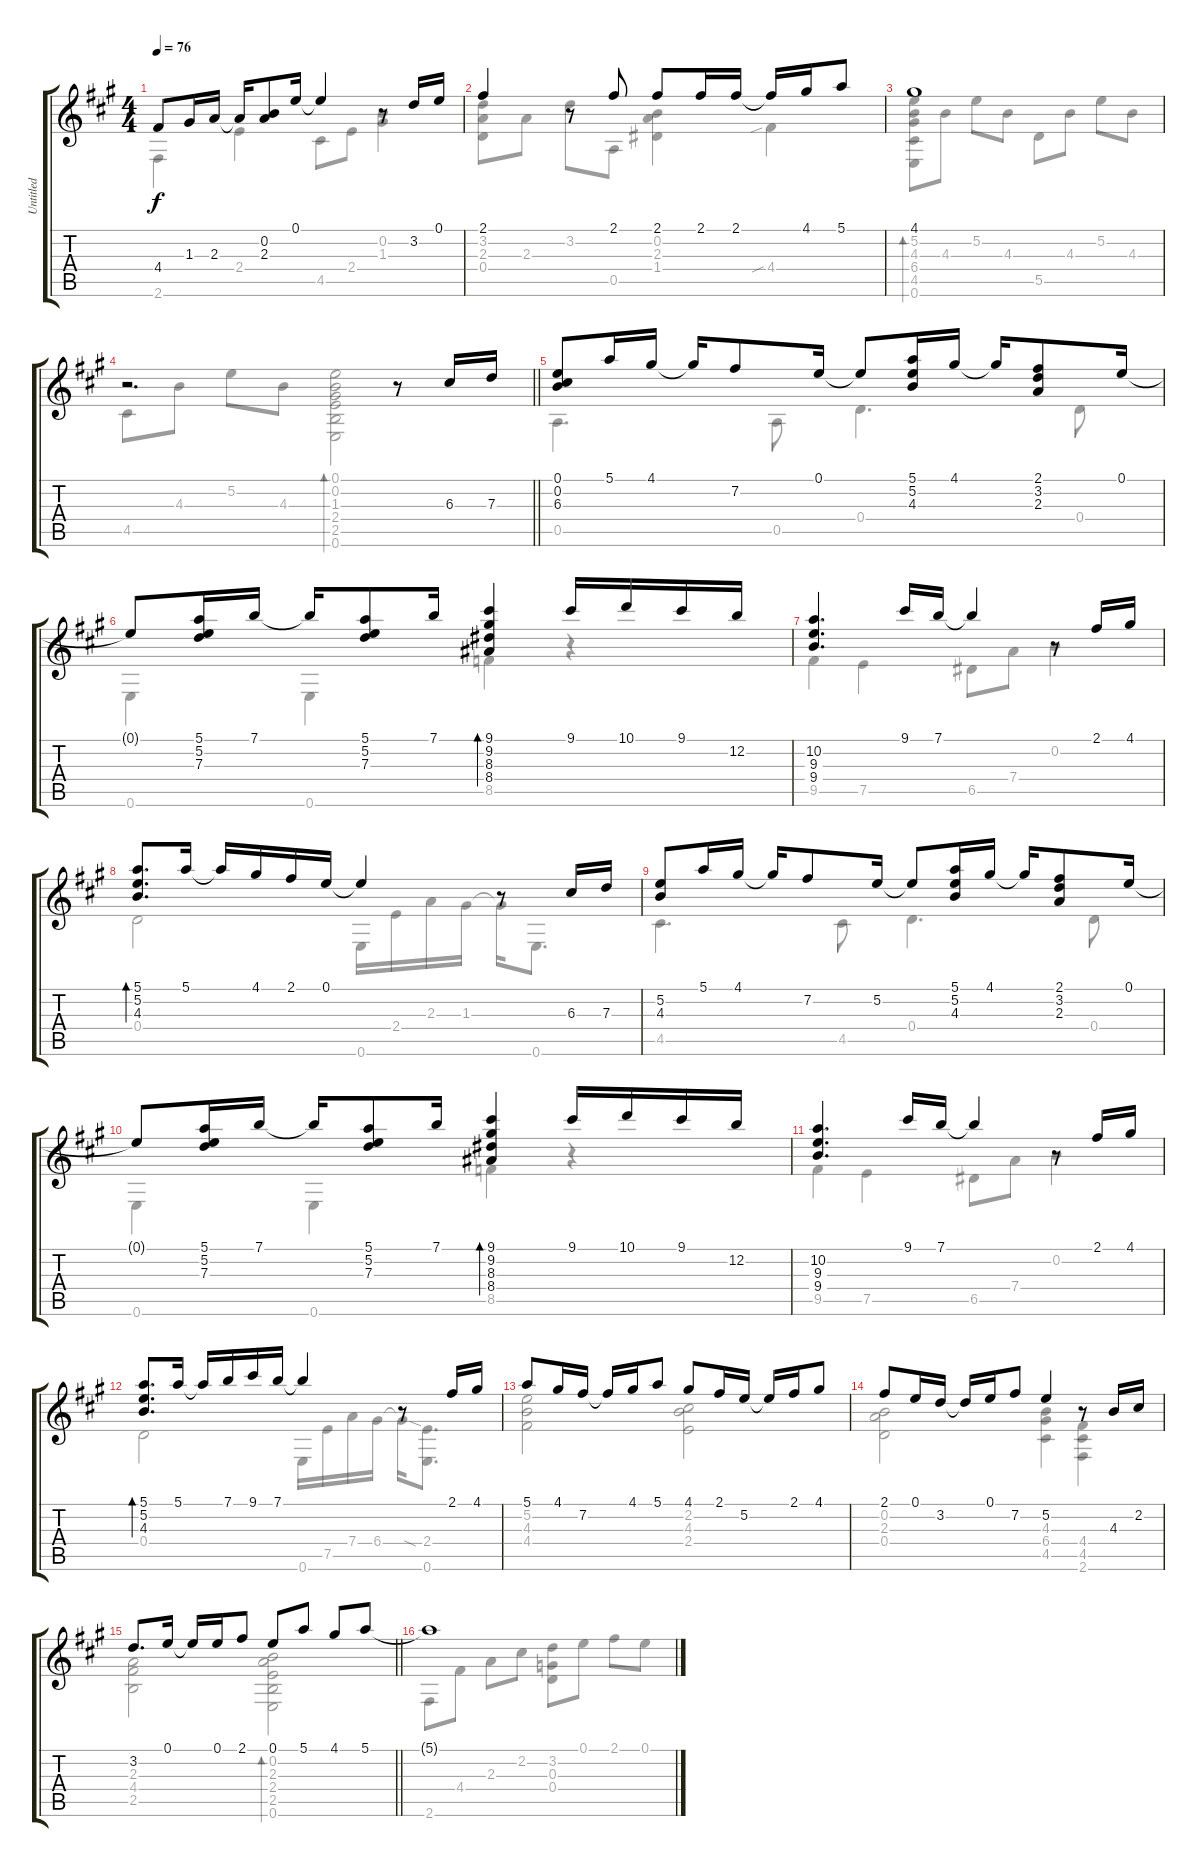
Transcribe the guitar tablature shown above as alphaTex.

\track ("Untitled" "Untitled") {instrument acousticguitarnylon}
\staff {score tabs}
\tuning (E4 B3 G3 D3 A2 E2) {hide}
\voice
\ts (4 4)
\tempo 76
\clef g2
\ks a
4.4.8{dy f} 1.3.16 2.3.16 2.3{t}.16 (0.2 2.3).8 0.1.16 0.1{t}.4 r.8 3.2.16 0.1.16 |
2.1.4 r.8 2.1.8 2.1.8 2.1.16 2.1.16 2.1{t}.16 4.1.16 5.1.8 |
4.1.1 |
\barLineRight lightlight
r.2{d} r.8 6.3.16 7.3.16 |
(0.1 0.2 6.3).8 5.1.16 4.1.16 4.1{t}.16 7.2.8 0.1.16 0.1{t}.8 (5.1 5.2 4.3).16 4.1.16 4.1{t}.16 (2.1 3.2 2.3).8 0.1.16 |
0.1{t}.8 (5.1 5.2 7.3).16 7.1.16 7.1{t}.16 (5.1 5.2 7.3).8 7.1.16 (9.1 9.2 8.3 8.4).4{bd 30} 9.1.16 10.1.16 9.1.16 12.2.16 |
(10.2 9.3 9.4).4{d} 9.1.16 7.1.16 7.1{t}.4 r.8 2.1.16 4.1.16 |
(5.1 5.2 4.3).8{d bd 30} 5.1.16 5.1{t}.16 4.1.16 2.1.16 0.1.16 0.1{t}.4 r.8 6.3.16 7.3.16 |
(5.2 4.3).8 5.1.16 4.1.16 4.1{t}.16 7.2.8 5.2.16 5.2{t}.8 (5.1 5.2 4.3).16 4.1.16 4.1{t}.16 (2.1 3.2 2.3).8 0.1.16 |
0.1{t}.8 (5.1 5.2 7.3).16 7.1.16 7.1{t}.16 (5.1 5.2 7.3).8 7.1.16 (9.1 9.2 8.3 8.4).4{bd 30} 9.1.16 10.1.16 9.1.16 12.2.16 |
(10.2 9.3 9.4).4{d} 9.1.16 7.1.16 7.1{t}.4 r.8 2.1.16 4.1.16 |
(5.1 5.2 4.3).8{d bd 30} 5.1.16 5.1{t}.16 7.1.16 9.1.16 7.1.16 7.1{t}.4 r.8 2.1.16 4.1.16 |
5.1.8 4.1.16 7.2.16 7.2{t}.16 4.1.16 5.1.8 4.1.8 2.1.16 5.2.16 5.2{t}.16 2.1.16 4.1.8 |
2.1.8 0.1.16 3.2.16 3.2{t}.16 0.1.16 7.2.8 5.2.4 r.8 4.3.16 2.2.16 |
\barLineRight lightlight
3.2.8{d} 0.1.16 0.1{t}.16 0.1.16 2.1.8 0.1.8 5.1.8 4.1.8 5.1.8 |
5.1{t}.1
\voice
\clef g2
\ottava regular
\simile none
\ks a
2.6.4{dy f} 2.4.4 4.5.8 2.4.8 (0.2 1.3).4 |
(3.2 2.3 0.4).8 2.3.8 3.2.8 0.5.8 (0.2 2.3 1.4).4 4.4{sib}.4 |
(5.2 4.3 6.4 4.5 0.6).8{bd 30} 4.3.8 5.2.8 4.3.8 5.5.8 4.3.8 5.2.8 4.3.8 |
\barLineRight lightlight
4.5.8 4.3.8 5.2.8 4.3.8 (0.1 0.2 1.3 2.4 2.5 0.6).2{bd 30} |
0.5.4{d} 0.5.8 0.4.4{d} 0.4.8 |
0.6.4 0.6.4 8.5.4 r.4 |
9.5.4 7.5.4 6.5.8 7.4.8 0.2.4 |
0.4.2 0.6.16 2.4.16 2.3.16 1.3.16 1.3{t}.16 0.6.8{d} |
4.5.4{d} 4.5.8 0.4.4{d} 0.4.8 |
0.6.4 0.6.4 8.5.4 r.4 |
9.5.4 7.5.4 6.5.8 7.4.8 0.2.4 |
0.4.2 0.6.16 7.5.16 7.4.16 6.4.16 6.4{sod t}.16 (2.4 0.6).8{d} |
(5.2 4.3 4.4).2 (2.2 4.3 2.4).2 |
(0.2 2.3 0.4).2 (4.3 6.4 4.5).4 (4.4 4.5 2.6).4 |
\barLineRight lightlight
(2.3 4.4 2.5).2 (0.2 2.3 2.4 2.5 0.6).2{bd 30} |
2.6.8 4.4.8 2.3.8 2.2.8 (3.2 0.3 0.4).8 0.1.8 2.1.8 0.1.8
